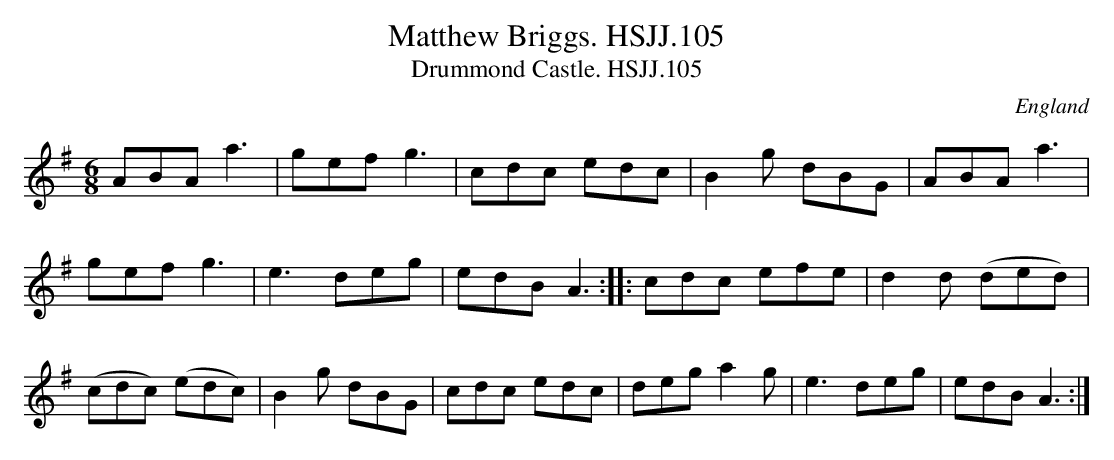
X:1
T:Matthew Briggs. HSJJ.105
T:Drummond Castle. HSJJ.105
M:6/8
L:1/8
O:England
K:G
ABAa3|gefg3|cdc edc|B2g dBG|ABAa3|!gefg3|e3deg|edBA3:|
|:cdc efe|d2d (ded)|!(cdc) (edc)|B2g dBG|cdc edc|dega2g|e3deg|edBA3:|]
